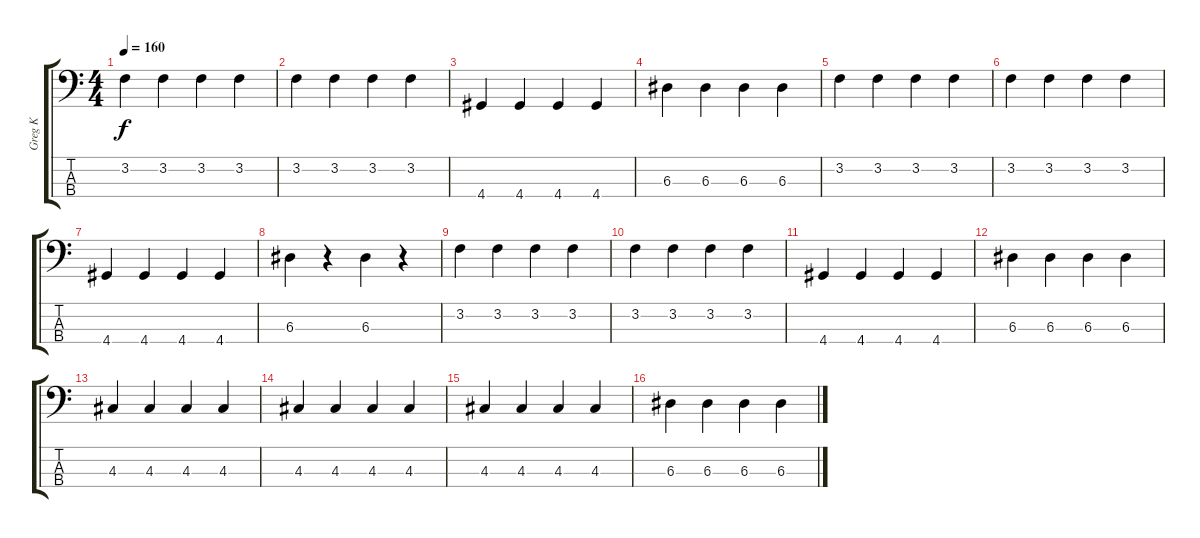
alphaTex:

\track ("Greg K" "Greg K") {instrument electricbassfinger}
\staff {score tabs}
\tuning (G2 D2 A1 E1) {hide}
\ts (4 4)
\tempo 160
\clef f4
\ks c
3.2.4{dy f} 3.2.4 3.2.4 3.2.4 |
3.2.4 3.2.4 3.2.4 3.2.4 |
4.4.4 4.4.4 4.4.4 4.4.4 |
6.3.4 6.3.4 6.3.4 6.3.4 |
3.2.4 3.2.4 3.2.4 3.2.4 |
3.2.4 3.2.4 3.2.4 3.2.4 |
4.4.4 4.4.4 4.4.4 4.4.4 |
6.3.4 r.4 6.3.4 r.4 |
3.2.4 3.2.4 3.2.4 3.2.4 |
3.2.4 3.2.4 3.2.4 3.2.4 |
4.4.4 4.4.4 4.4.4 4.4.4 |
6.3.4 6.3.4 6.3.4 6.3.4 |
4.3.4 4.3.4 4.3.4 4.3.4 |
4.3.4 4.3.4 4.3.4 4.3.4 |
4.3.4 4.3.4 4.3.4 4.3.4 |
6.3.4 6.3.4 6.3.4 6.3.4
